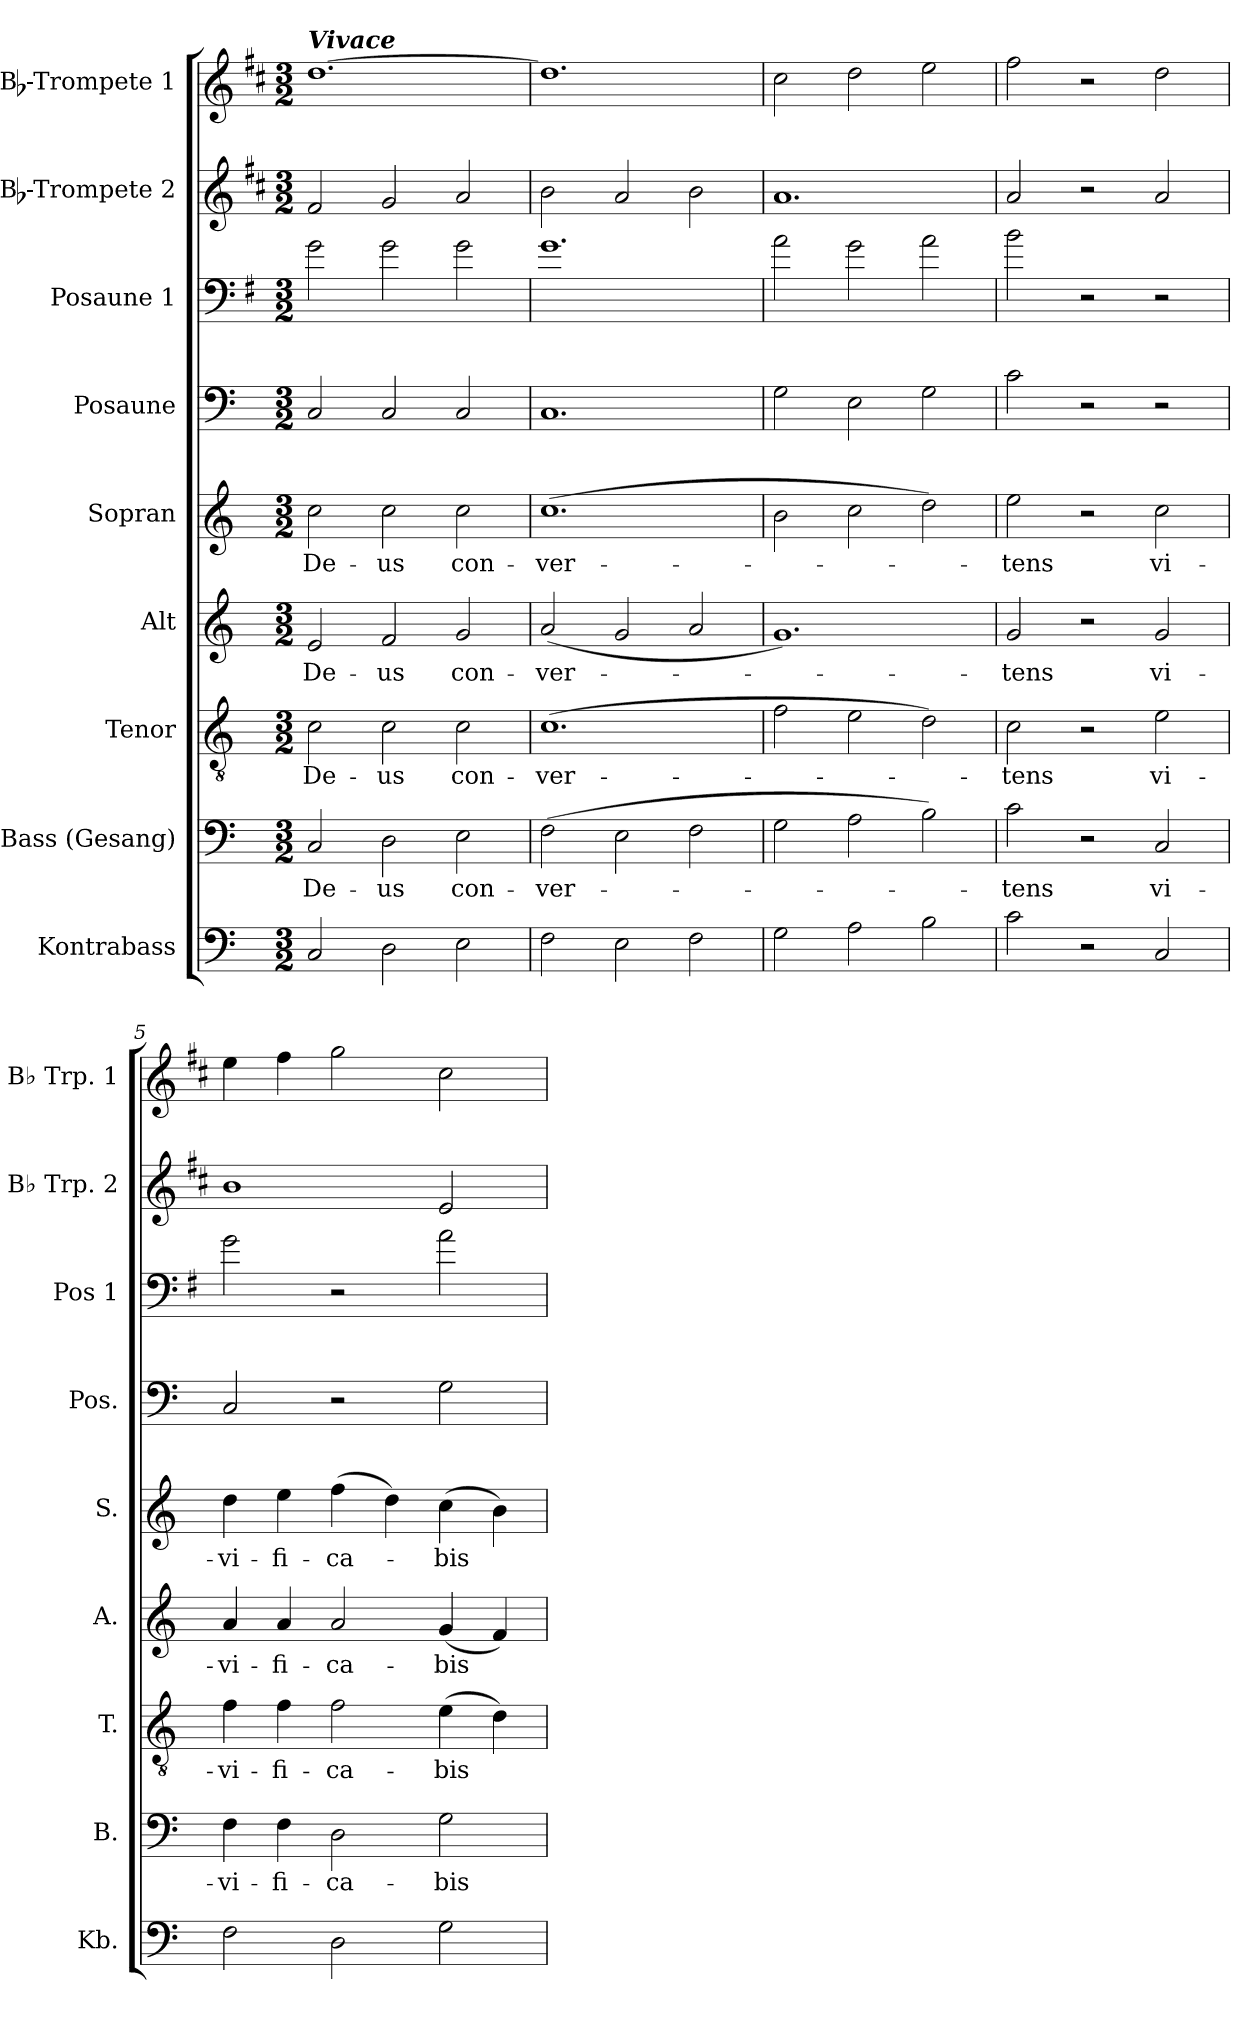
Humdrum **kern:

**kern	**kern	**text	**kern	**text	**kern	**text	**kern	**text	**kern	**kern	**kern	**kern
*part9	*part8	*part8	*part7	*part7	*part6	*part6	*part5	*part5	*part4	*part3	*part2	*part1
*staff9	*staff8	*staff8	*staff7	*staff7	*staff6	*staff6	*staff5	*staff5	*staff4	*staff3	*staff2	*staff1
*I"Kontrabass	*I"Bass (Gesang)	*	*I"Tenor	*	*I"Alt	*	*I"Sopran	*	*I"Posaune	*I"Posaune 1	*I"Bb-Trompete 2	*I"Bb-Trompete 1
*I'Kb.	*I'B.	*	*I'T.	*	*I'A.	*	*I'S.	*	*I'Pos.	*I'Pos 1	*I'Bb Trp. 2	*I'Bb Trp. 1
*clefF4	*clefF4	*	*clefGv2	*	*clefG2	*	*clefG2	*	*clefF4	*clefF4	*clefG2	*clefG2
*ITrd7c12	*	*	*	*	*	*	*	*	*	*ITrd4c7	*ITrd1c2	*ITrd1c2
*k[]	*k[]	*	*k[]	*	*k[]	*	*k[]	*	*k[]	*k[]	*k[]	*k[]
*C:	*C:	*	*C:	*	*C:	*	*C:	*	*C:	*C:	*C:	*C:
*M3/2	*M3/2	*	*M3/2	*	*M3/2	*	*M3/2	*	*M3/2	*M3/2	*M3/2	*M3/2
=1	=1	=1	=1	=1	=1	=1	=1	=1	=1	=1	=1	=1
!	!	!	!	!	!	!	!	!	!	!	!	!LO:TX:a:Bi:t=Vivace
!	!	!LO:LY:b	!	!LO:LY:b	!	!LO:LY:b	!	!LO:LY:b	!	!	!	!
2CC/	2C/	De-	2c\	De-	2e/	De-	2cc\	De-	2C/	2c\	2e/	[1.cc
!	!	!LO:LY:b	!	!LO:LY:b	!	!LO:LY:b	!	!LO:LY:b	!	!	!	!
2DD\	2D\	-us	2c\	-us	2f/	-us	2cc\	-us	2C/	2c\	2f/	.
!	!	!LO:LY:b	!	!LO:LY:b	!	!LO:LY:b	!	!LO:LY:b	!	!	!	!
2EE\	2E\	con-	2c\	con-	2g/	con-	2cc\	con-	2C/	2c\	2g/	.
=2	=2	=2	=2	=2	=2	=2	=2	=2	=2	=2	=2	=2
!	!	!LO:LY:b	!	!LO:LY:b	!	!LO:LY:b	!	!LO:LY:b	!	!	!	!
2FF\	(>2F\	-ver-	(>1.c	-ver-	(2a/	-ver-	(>1.cc	-ver-	1.C	1.c	2a\	1.cc]
2EE\	2E\	.	.	.	2g/	.	.	.	.	.	2g/	.
2FF\	2F\	.	.	.	2a/	.	.	.	.	.	2a\	.
=3	=3	=3	=3	=3	=3	=3	=3	=3	=3	=3	=3	=3
2GG\	2G\	.	2f\	.	1.g)	.	2b\	.	2G\	2d\	1.g	2b\
2AA\	2A\	.	2e\	.	.	.	2cc\	.	2E\	2c\	.	2cc\
2BB\	2B\)	.	2d\)	.	.	.	2dd\)	.	2G\	2d\	.	2dd\
=4	=4	=4	=4	=4	=4	=4	=4	=4	=4	=4	=4	=4
!	!	!LO:LY:b	!	!LO:LY:b	!	!LO:LY:b	!	!LO:LY:b	!	!	!	!
2C\	2c\	-tens	2c\	-tens	2g/	-tens	2ee\	-tens	2c\	2e\	2g/	2ee\
2r	2r	.	2r	.	2r	.	2r	.	2r	2r	2r	2r
!	!	!LO:LY:b	!	!LO:LY:b	!	!LO:LY:b	!	!LO:LY:b	!	!	!	!
2CC/	2C/	vi-	2e\	vi-	2g/	vi-	2cc\	vi-	2r	2r	2g/	2cc\
!!LO:PB:g=z
=5	=5	=5	=5	=5	=5	=5	=5	=5	=5	=5	=5	=5
!	!	!LO:LY:b	!	!LO:LY:b	!	!LO:LY:b	!	!LO:LY:b	!	!	!	!
2FF\	4F\	-vi-	4f\	-vi-	4a/	-vi-	4dd\	-vi-	2C/	2c\	1a	4dd\
!	!	!LO:LY:b	!	!LO:LY:b	!	!LO:LY:b	!	!LO:LY:b	!	!	!	!
.	4F\	-fi-	4f\	-fi-	4a/	-fi-	4ee\	-fi-	.	.	.	4ee\
!	!	!LO:LY:b	!	!LO:LY:b	!	!LO:LY:b	!	!LO:LY:b	!	!	!	!
2DD\	2D\	-ca-	2f\	-ca-	2a/	-ca-	(>4ff\	-ca-	2r	2r	.	2ff\
.	.	.	.	.	.	.	4dd\)	.	.	.	.	.
!	!	!LO:LY:b	!	!LO:LY:b	!	!LO:LY:b	!	!LO:LY:b	!	!	!	!
2GG\	2G\	-bis	(>4e\	-bis	(<4g/	-bis	(>4cc\	-bis	2G\	2d\	2d/	2b\
.	.	.	4d\)	.	4f/)	.	4b\)	.	.	.	.	.
=	=	=	=	=	=	=	=	=	=	=	=	=
*-	*-	*-	*-	*-	*-	*-	*-	*-	*-	*-	*-	*-
